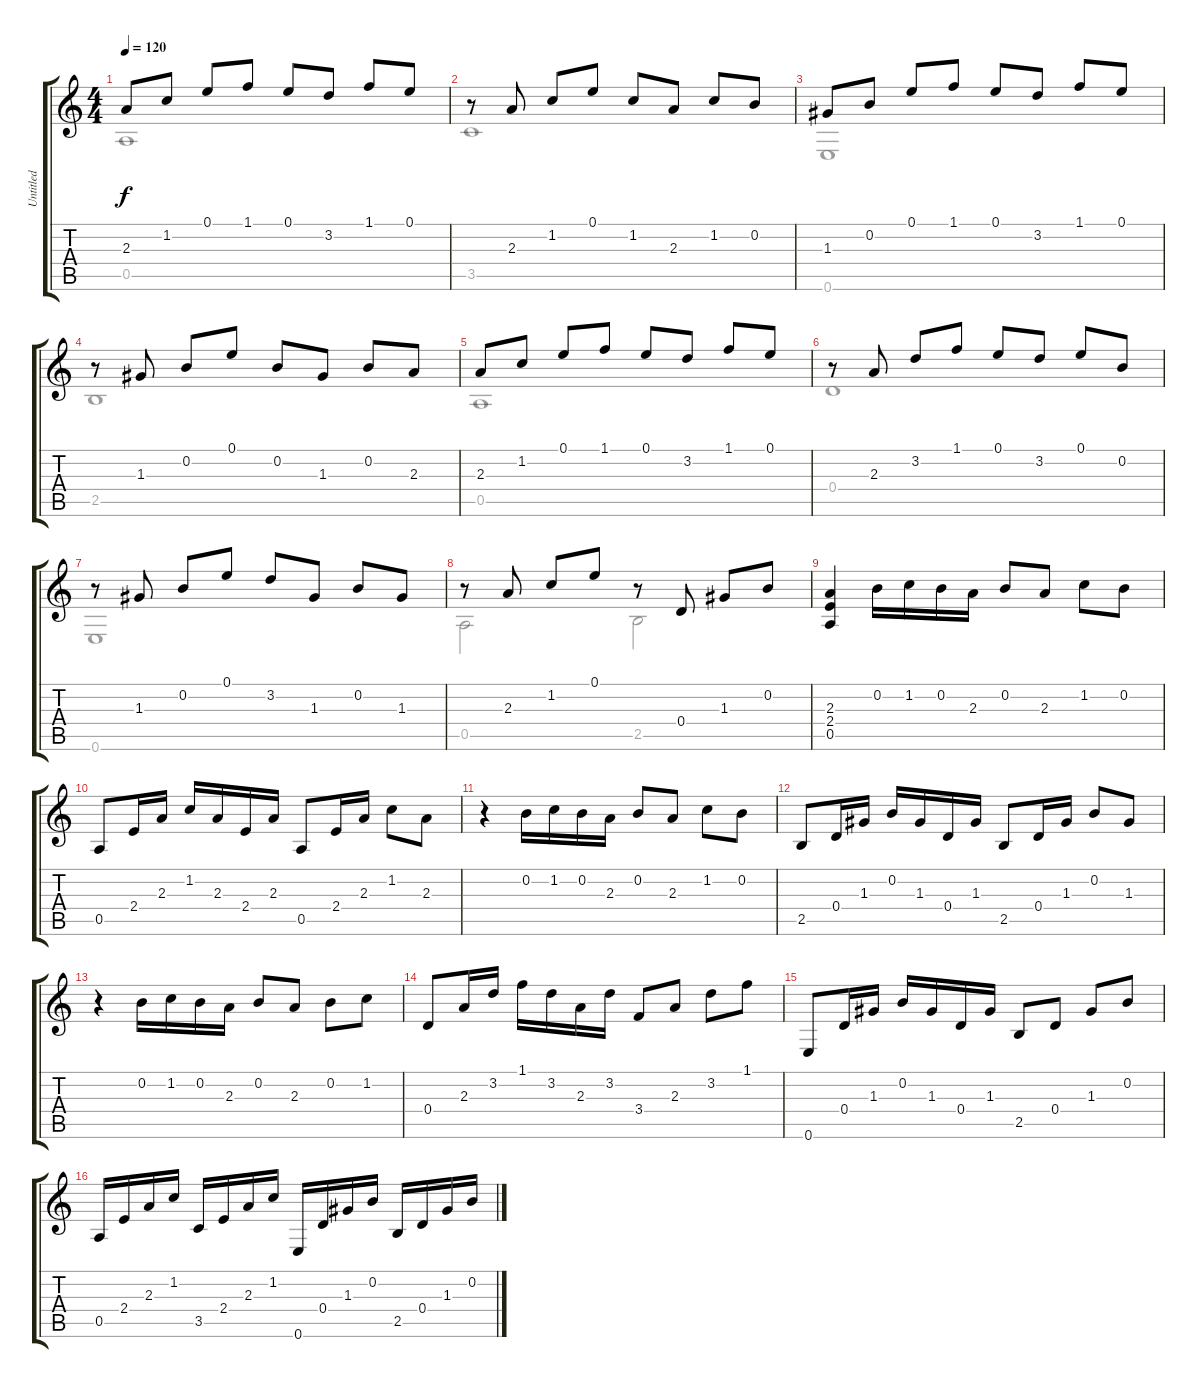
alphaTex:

\track ("Untitled" "Untitled") {instrument acousticguitarnylon}
\staff {score tabs}
\tuning (E4 B3 G3 D3 A2 E2) {hide}
\voice
\ts (4 4)
\tempo 120
\clef g2
\ks c
2.3.8{dy f instrument acousticguitarnylon} 1.2.8 0.1.8 1.1.8 0.1.8 3.2.8 1.1.8 0.1.8 |
r.8 2.3.8 1.2.8 0.1.8 1.2.8 2.3.8 1.2.8 0.2.8 |
1.3.8 0.2.8 0.1.8 1.1.8 0.1.8 3.2.8 1.1.8 0.1.8 |
r.8 1.3.8 0.2.8 0.1.8 0.2.8 1.3.8 0.2.8 2.3.8 |
2.3.8 1.2.8 0.1.8 1.1.8 0.1.8 3.2.8 1.1.8 0.1.8 |
r.8 2.3.8 3.2.8 1.1.8 0.1.8 3.2.8 0.1.8 0.2.8 |
r.8 1.3.8 0.2.8 0.1.8 3.2.8 1.3.8 0.2.8 1.3.8 |
r.8 2.3.8 1.2.8 0.1.8 r.8 0.4.8 1.3.8 0.2.8 |
(2.3 2.4 0.5).4 0.2.16 1.2.16 0.2.16 2.3.16 0.2.8 2.3.8 1.2.8 0.2.8 |
0.5.8 2.4.16 2.3.16 1.2.16 2.3.16 2.4.16 2.3.16 0.5.8 2.4.16 2.3.16 1.2.8 2.3.8 |
r.4 0.2.16 1.2.16 0.2.16 2.3.16 0.2.8 2.3.8 1.2.8 0.2.8 |
2.5.8 0.4.16 1.3.16 0.2.16 1.3.16 0.4.16 1.3.16 2.5.8 0.4.16 1.3.16 0.2.8 1.3.8 |
r.4 0.2.16 1.2.16 0.2.16 2.3.16 0.2.8 2.3.8 0.2.8 1.2.8 |
0.4.8 2.3.16 3.2.16 1.1.16 3.2.16 2.3.16 3.2.16 3.4.8 2.3.8 3.2.8 1.1.8 |
0.6.8 0.4.16 1.3.16 0.2.16 1.3.16 0.4.16 1.3.16 2.5.8 0.4.8 1.3.8 0.2.8 |
0.5.16 2.4.16 2.3.16 1.2.16 3.5.16 2.4.16 2.3.16 1.2.16 0.6.16 0.4.16 1.3.16 0.2.16 2.5.16 0.4.16 1.3.16 0.2.16
\voice
\clef g2
\ottava regular
\simile none
\ks c
0.5.1{dy f} |
3.5.1 |
0.6.1 |
2.5.1 |
0.5.1 |
0.4.1 |
0.6.1 |
0.5.2 2.5.2 |
|
|
|
|
|
|
|
